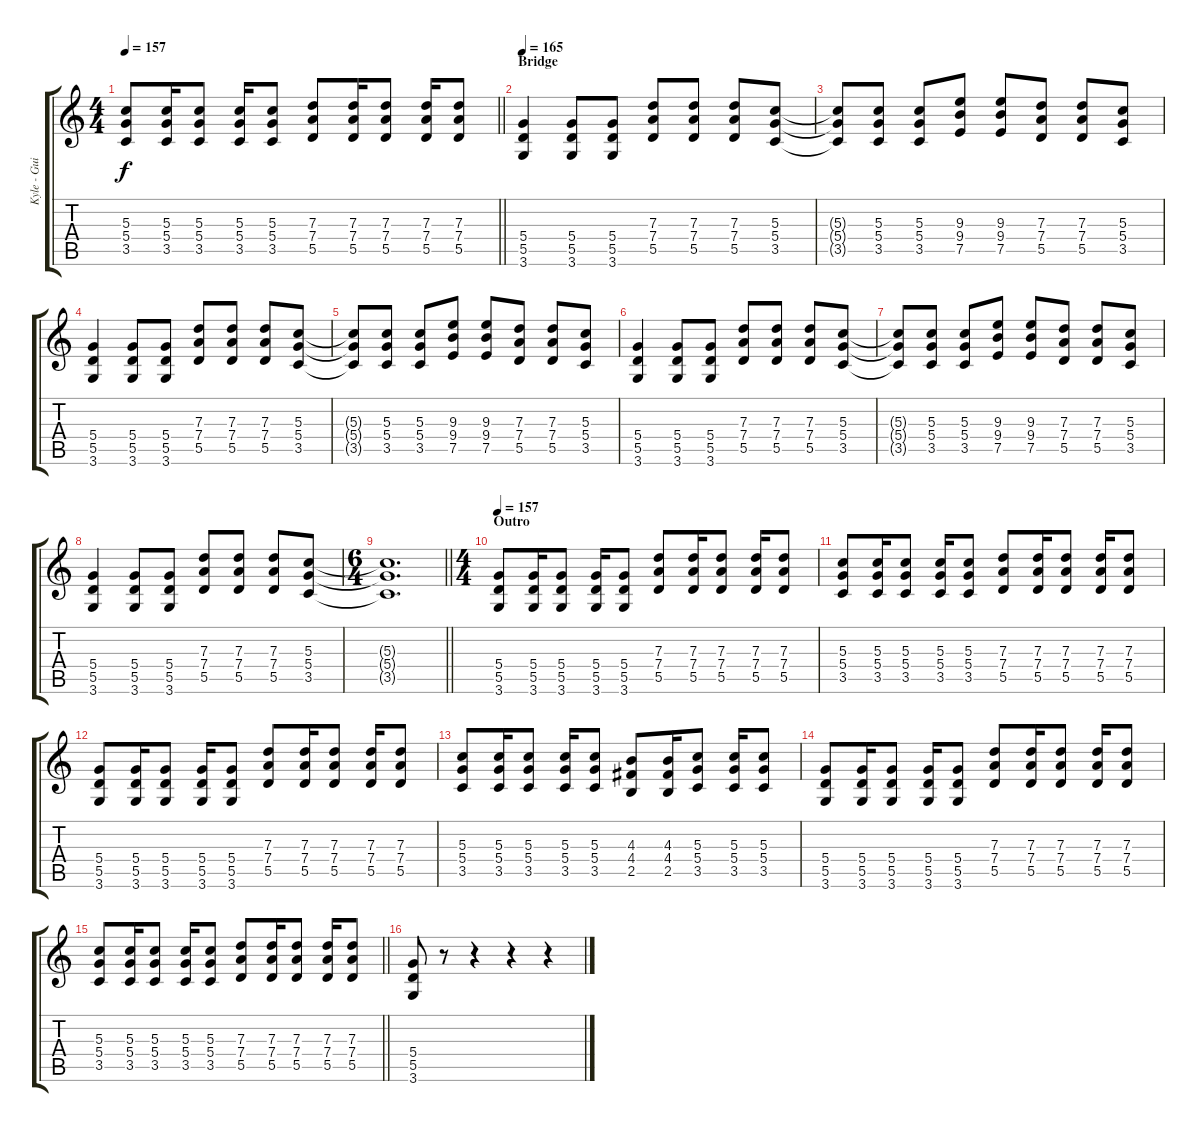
\track ("Kyle - Guitar" "Kyle - Gui") {instrument distortionguitar}
\staff {score tabs}
\tuning (E4 B3 G3 D3 A2 E2) {hide}
\ts (4 4)
\tempo 157
\clef g2
\barLineRight lightlight
\ks c
(5.3 5.4 3.5).8{dy f} (5.3 5.4 3.5).16 (5.3 5.4 3.5).8 (5.3 5.4 3.5).16 (5.3 5.4 3.5).8 (7.3 7.4 5.5).8 (7.3 7.4 5.5).16 (7.3 7.4 5.5).8 (7.3 7.4 5.5).16 (7.3 7.4 5.5).8 |
\section ("" "Bridge")
\tempo 165
(5.4 5.5 3.6).4{volume 13} (5.4 5.5 3.6).8 (5.4 5.5 3.6).8 (7.3 7.4 5.5).8 (7.3 7.4 5.5).8 (7.3 7.4 5.5).8 (5.3 5.4 3.5).8 |
(5.3{t} 5.4{t} 3.5{t}).8 (5.3 5.4 3.5).8 (5.3 5.4 3.5).8 (9.3 9.4 7.5).8 (9.3 9.4 7.5).8 (7.3 7.4 5.5).8 (7.3 7.4 5.5).8 (5.3 5.4 3.5).8 |
(5.4 5.5 3.6).4 (5.4 5.5 3.6).8 (5.4 5.5 3.6).8 (7.3 7.4 5.5).8 (7.3 7.4 5.5).8 (7.3 7.4 5.5).8 (5.3 5.4 3.5).8 |
(5.3{t} 5.4{t} 3.5{t}).8 (5.3 5.4 3.5).8 (5.3 5.4 3.5).8 (9.3 9.4 7.5).8 (9.3 9.4 7.5).8 (7.3 7.4 5.5).8 (7.3 7.4 5.5).8 (5.3 5.4 3.5).8 |
(5.4 5.5 3.6).4 (5.4 5.5 3.6).8 (5.4 5.5 3.6).8 (7.3 7.4 5.5).8 (7.3 7.4 5.5).8 (7.3 7.4 5.5).8 (5.3 5.4 3.5).8 |
(5.3{t} 5.4{t} 3.5{t}).8 (5.3 5.4 3.5).8 (5.3 5.4 3.5).8 (9.3 9.4 7.5).8 (9.3 9.4 7.5).8 (7.3 7.4 5.5).8 (7.3 7.4 5.5).8 (5.3 5.4 3.5).8 |
(5.4 5.5 3.6).4 (5.4 5.5 3.6).8 (5.4 5.5 3.6).8 (7.3 7.4 5.5).8 (7.3 7.4 5.5).8 (7.3 7.4 5.5).8 (5.3 5.4 3.5).8 |
\ts (6 4)
\barLineRight lightlight
(5.3{t} 5.4{t} 3.5{t}).1{d} |
\ts (4 4)
\section ("" "Outro")
\tempo 157
(5.4 5.5 3.6).8{volume 12} (5.4 5.5 3.6).16 (5.4 5.5 3.6).8 (5.4 5.5 3.6).16 (5.4 5.5 3.6).8 (7.3 7.4 5.5).8 (7.3 7.4 5.5).16 (7.3 7.4 5.5).8 (7.3 7.4 5.5).16 (7.3 7.4 5.5).8 |
(5.3 5.4 3.5).8 (5.3 5.4 3.5).16 (5.3 5.4 3.5).8 (5.3 5.4 3.5).16 (5.3 5.4 3.5).8 (7.3 7.4 5.5).8 (7.3 7.4 5.5).16 (7.3 7.4 5.5).8 (7.3 7.4 5.5).16 (7.3 7.4 5.5).8 |
(5.4 5.5 3.6).8 (5.4 5.5 3.6).16 (5.4 5.5 3.6).8 (5.4 5.5 3.6).16 (5.4 5.5 3.6).8 (7.3 7.4 5.5).8 (7.3 7.4 5.5).16 (7.3 7.4 5.5).8 (7.3 7.4 5.5).16 (7.3 7.4 5.5).8 |
(5.3 5.4 3.5).8 (5.3 5.4 3.5).16 (5.3 5.4 3.5).8 (5.3 5.4 3.5).16 (5.3 5.4 3.5).8 (4.3 4.4 2.5).8 (4.3 4.4 2.5).16 (5.3 5.4 3.5).8 (5.3 5.4 3.5).16 (5.3 5.4 3.5).8 |
(5.4 5.5 3.6).8 (5.4 5.5 3.6).16 (5.4 5.5 3.6).8 (5.4 5.5 3.6).16 (5.4 5.5 3.6).8 (7.3 7.4 5.5).8 (7.3 7.4 5.5).16 (7.3 7.4 5.5).8 (7.3 7.4 5.5).16 (7.3 7.4 5.5).8 |
\barLineRight lightlight
(5.3 5.4 3.5).8 (5.3 5.4 3.5).16 (5.3 5.4 3.5).8 (5.3 5.4 3.5).16 (5.3 5.4 3.5).8 (7.3 7.4 5.5).8 (7.3 7.4 5.5).16 (7.3 7.4 5.5).8 (7.3 7.4 5.5).16 (7.3 7.4 5.5).8 |
(5.4 5.5 3.6).8 r.8 r.4 r.4 r.4
